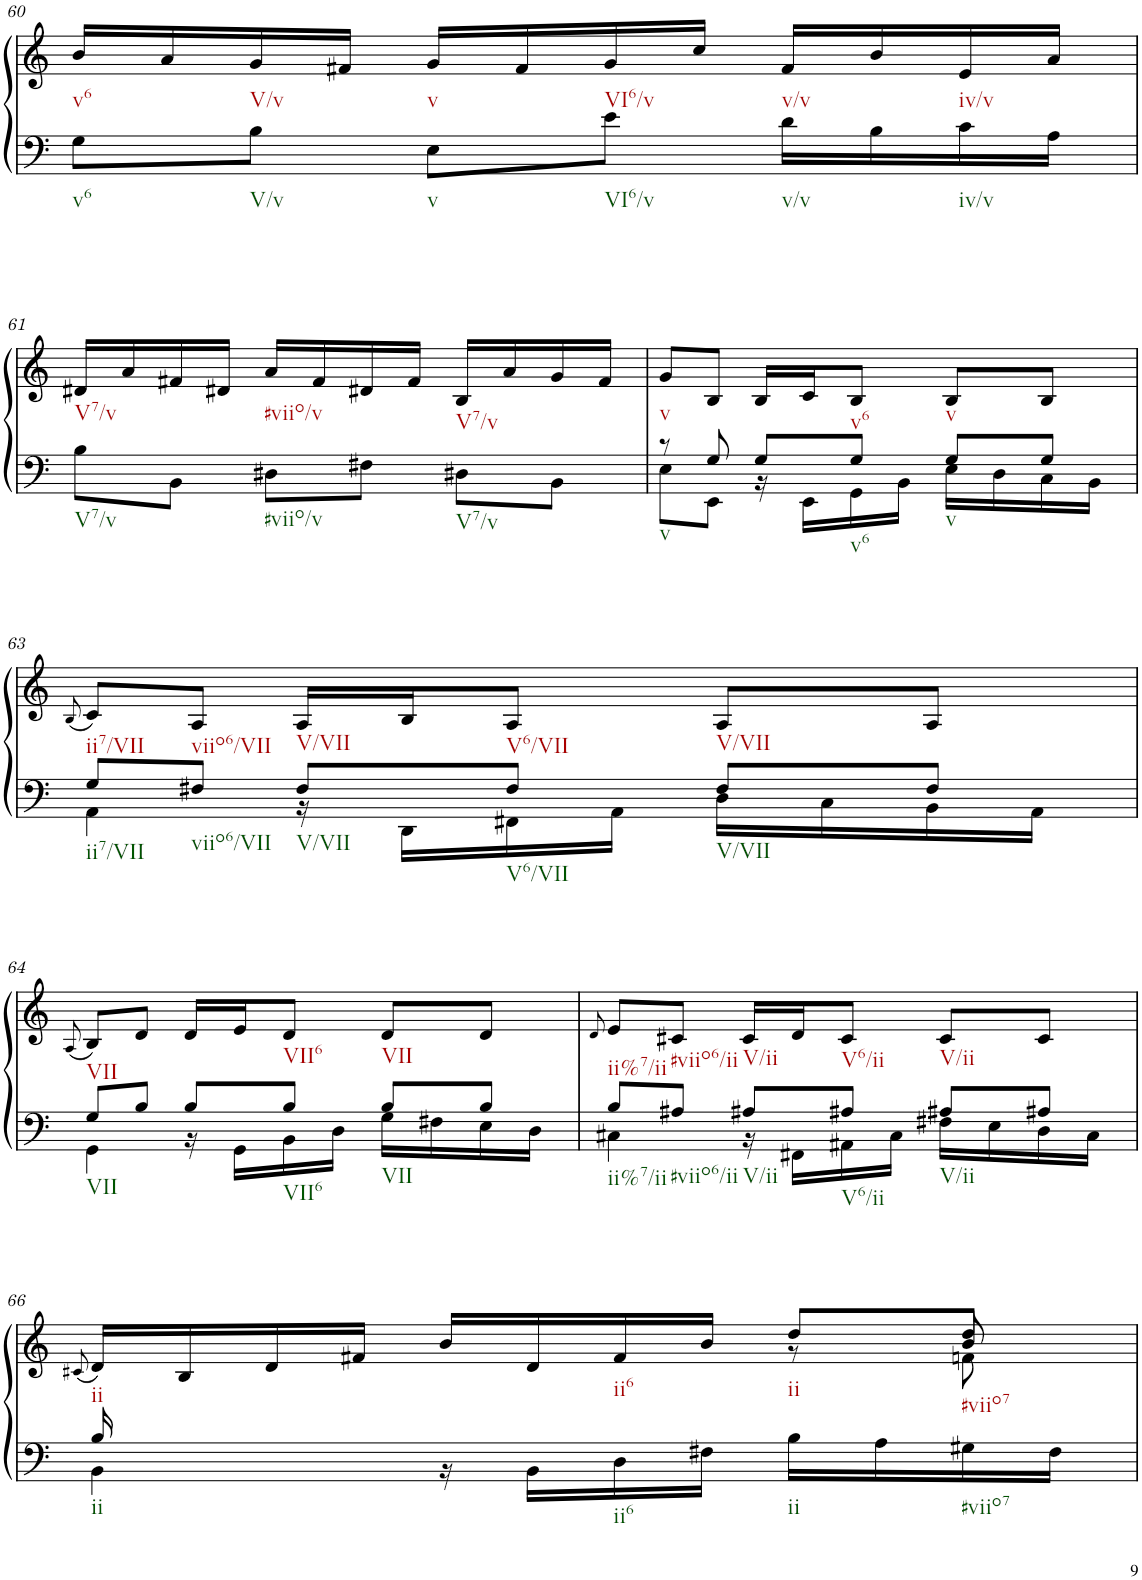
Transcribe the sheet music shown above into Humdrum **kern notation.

**kern	**kern
*part1	*part1
*staff2	*staff1
*I"Klavier linke Hand	*
!!LO:PB:g=z
*clefF4	*clefG2
*k[]	*k[]
*M3/4	*M3/4
=60	=60
8G\L	16b/LL
.	16a/
8B\J	16g/
.	16f#X/JJ
8E\L	16g/LL
.	16f#/
8e\J	16g/
.	16cc/JJ
16d\LL	16f#/LL
16B\	16b/
16c\	16e/
16A\JJ	16a/JJ
!!LO:LB:g=z
=61	=61
*^	*
2.ryy	8B\L	16d#X/LL
.	.	16a/
.	8BB\J	16f#X/
.	.	16d#X/JJ
.	8D#X\L	16a/LL
.	.	16f#/
.	8F#X\J	16d#X/
.	.	16f#/JJ
.	8D#X\L	16B/LL
.	.	16a/
.	8BB\J	16g/
.	.	16f#/JJ
=62	=62	=62
8r	8E\L	8g/L
8G/	8EE\J	8B/J
8G/L	16r	16B/LL
.	16EE\LL	16c/J
8G/J	16GG\	8B/J
.	16BB\JJ	.
8G/L	16E\LL	8B/L
.	16D\	.
8G/J	16C\	8B/J
.	16BB\JJ	.
!!LO:LB:g=z
=63	=63	=63
.	.	(8qB/
8G/L	4AA\	8c/L)
8F#X/J	.	8A/J
8F#/L	16r	16A/LL
.	16DD\LL	16B/J
8F#/J	16FF#X\	8A/J
.	16AA\JJ	.
8F#/L	16D\LL	8A/L
.	16C\	.
8F#/J	16BB\	8A/J
.	16AA\JJ	.
!!LO:LB:g=z
=64	=64	=64
.	.	(8qA/
8G/L	4GG\	8B/L)
8B/J	.	8d/J
8B/L	16r	16d/LL
.	16GG\LL	16e/J
8B/J	16BB\	8d/J
.	16D\JJ	.
8B/L	16G\LL	8d/L
.	16F#X\	.
8B/J	16E\	8d/J
.	16D\JJ	.
=65	=65	=65
.	.	8qd/
8B/L	4C#X\	8e/L
8A#X/J	.	8c#X/J
8A#X/L	16r	16c#/LL
.	16FF#X\LL	16d/J
8A#X/J	16AA#X\	8c#/J
.	16C#\JJ	.
8A#X/L	16F#X\LL	8c#/L
.	16E\	.
8A#X/J	16D\	8c#/J
.	16C#\JJ	.
!!LO:LB:g=z
=66	=66	=66
.	.	(8qc#X/
*	*	*^
*	*	*	*^
16B/	4BB\	16d/LL)	2ryy	8ryy
2ryy	.	16B/	.	.
*	*	*	*v	*v
.	.	16d/	.
.	.	16f#X/JJ	.
.	16r	16b/LL	.
.	16BB\LL	16d/	.
.	16D\	16f#/	.
.	16F#X\JJ	16b/JJ	.
.	16B\LL	8dd/L	8r
16ryy	16A\	.	.
*	*	*	*^
16ryy	16G#X\	8dd/J	8fn\	8b/
16ryy	16F#\JJ	.	.	.
*v	*v	*	*	*
*	*v	*v	*v
=	=
*-	*-
